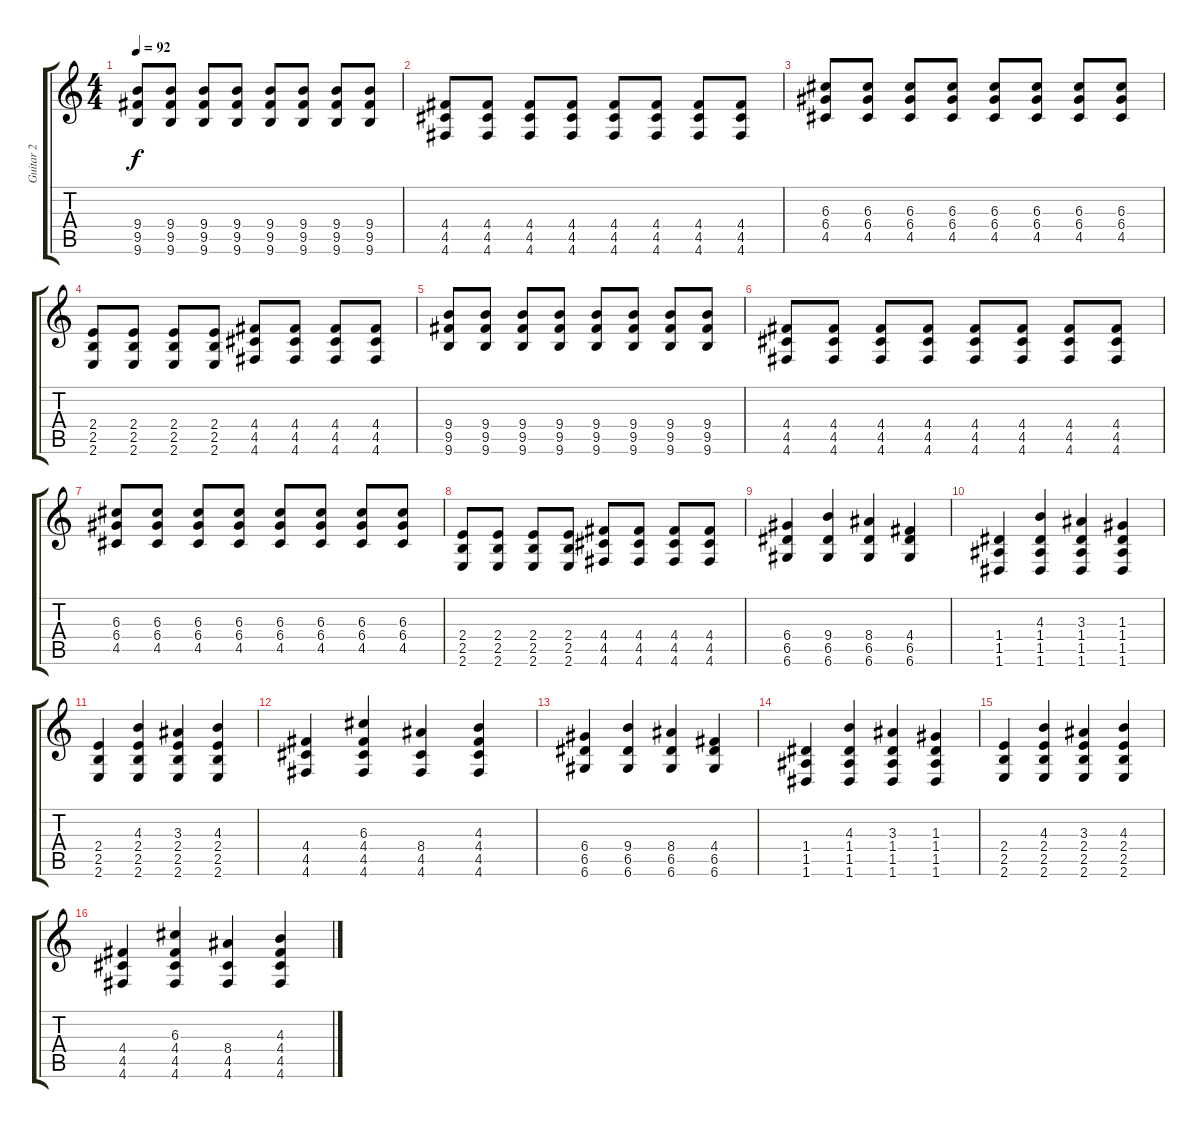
\track ("Guitar 2" "Guitar 2") {instrument overdrivenguitar}
\staff {score tabs}
\tuning (E4 B3 G3 D3 A2 D2) {hide}
\ts (4 4)
\tempo 92
\clef g2
\ks c
(9.4 9.5 9.6).8{dy f} (9.4 9.5 9.6).8 (9.4 9.5 9.6).8 (9.4 9.5 9.6).8 (9.4 9.5 9.6).8 (9.4 9.5 9.6).8 (9.4 9.5 9.6).8 (9.4 9.5 9.6).8 |
(4.4 4.5 4.6).8 (4.4 4.5 4.6).8 (4.4 4.5 4.6).8 (4.4 4.5 4.6).8 (4.4 4.5 4.6).8 (4.4 4.5 4.6).8 (4.4 4.5 4.6).8 (4.4 4.5 4.6).8 |
(6.3 6.4 4.5).8 (6.3 6.4 4.5).8 (6.3 6.4 4.5).8 (6.3 6.4 4.5).8 (6.3 6.4 4.5).8 (6.3 6.4 4.5).8 (6.3 6.4 4.5).8 (6.3 6.4 4.5).8 |
(2.4 2.5 2.6).8 (2.4 2.5 2.6).8 (2.4 2.5 2.6).8 (2.4 2.5 2.6).8 (4.4 4.5 4.6).8 (4.4 4.5 4.6).8 (4.4 4.5 4.6).8 (4.4 4.5 4.6).8 |
(9.4 9.5 9.6).8 (9.4 9.5 9.6).8 (9.4 9.5 9.6).8 (9.4 9.5 9.6).8 (9.4 9.5 9.6).8 (9.4 9.5 9.6).8 (9.4 9.5 9.6).8 (9.4 9.5 9.6).8 |
(4.4 4.5 4.6).8 (4.4 4.5 4.6).8 (4.4 4.5 4.6).8 (4.4 4.5 4.6).8 (4.4 4.5 4.6).8 (4.4 4.5 4.6).8 (4.4 4.5 4.6).8 (4.4 4.5 4.6).8 |
(6.3 6.4 4.5).8 (6.3 6.4 4.5).8 (6.3 6.4 4.5).8 (6.3 6.4 4.5).8 (6.3 6.4 4.5).8 (6.3 6.4 4.5).8 (6.3 6.4 4.5).8 (6.3 6.4 4.5).8 |
(2.4 2.5 2.6).8 (2.4 2.5 2.6).8 (2.4 2.5 2.6).8 (2.4 2.5 2.6).8 (4.4 4.5 4.6).8 (4.4 4.5 4.6).8 (4.4 4.5 4.6).8 (4.4 4.5 4.6).8 |
(6.4 6.5 6.6).4 (9.4 6.5 6.6).4 (8.4 6.5 6.6).4 (4.4 6.5 6.6).4 |
(1.4 1.5 1.6).4 (4.3 1.4 1.5 1.6).4 (3.3 1.4 1.5 1.6).4 (1.3 1.4 1.5 1.6).4 |
(2.4 2.5 2.6).4 (4.3 2.4 2.5 2.6).4 (3.3 2.4 2.5 2.6).4 (4.3 2.4 2.5 2.6).4 |
(4.4 4.5 4.6).4 (6.3 4.4 4.5 4.6).4 (8.4 4.5 4.6).4 (4.3 4.4 4.5 4.6).4 |
(6.4 6.5 6.6).4 (9.4 6.5 6.6).4 (8.4 6.5 6.6).4 (4.4 6.5 6.6).4 |
(1.4 1.5 1.6).4 (4.3 1.4 1.5 1.6).4 (3.3 1.4 1.5 1.6).4 (1.3 1.4 1.5 1.6).4 |
(2.4 2.5 2.6).4 (4.3 2.4 2.5 2.6).4 (3.3 2.4 2.5 2.6).4 (4.3 2.4 2.5 2.6).4 |
(4.4 4.5 4.6).4 (6.3 4.4 4.5 4.6).4 (8.4 4.5 4.6).4 (4.3 4.4 4.5 4.6).4
